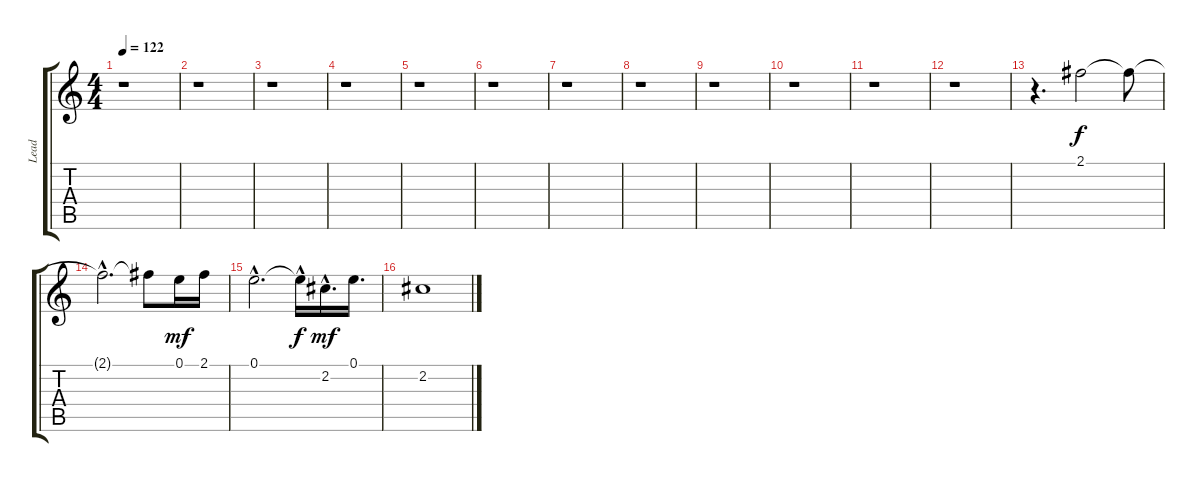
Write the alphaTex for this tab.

\track ("Lead" "Lead") {instrument overdrivenguitar}
\staff {score tabs}
\tuning (E4 B3 G3 D3 A2 E2) {hide}
\ts (4 4)
\tempo 122
\clef g2
\ks c
r.1{dy f} |
r.1 |
r.1 |
r.1 |
r.1 |
r.1 |
r.1 |
r.1 |
r.1 |
r.1 |
r.1 |
r.1 |
r.4{d} 2.1.2 2.1{t}.8 |
2.1{hac t}.2{d} 2.1{t}.8 0.1.16{dy mf} 2.1.16 |
0.1{hac}.2{d} 0.1{hac t}.16{dy f} 2.2{hac}.16{d dy mf} 0.1.16{d} |
2.2.1
